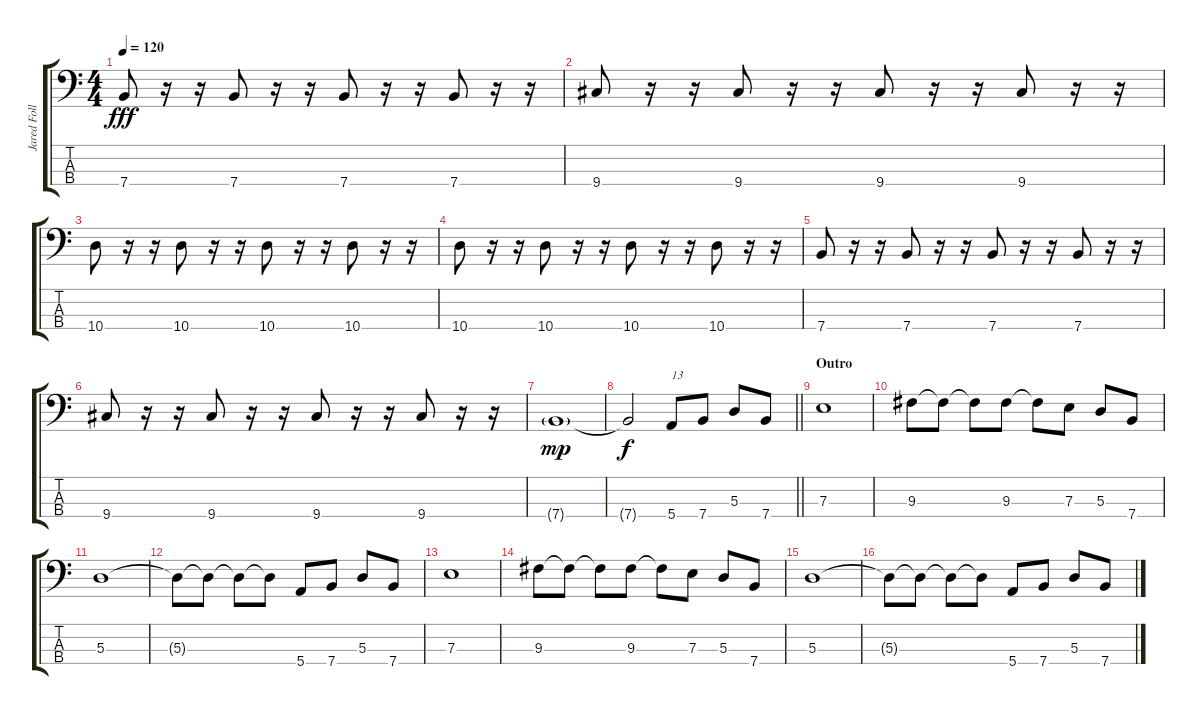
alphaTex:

\track ("Jared Followill - Bass" "Jared Foll") {instrument electricbassfinger}
\staff {score tabs}
\tuning (G2 D2 A1 E1) {hide}
\ts (4 4)
\tempo 120
\clef f4
\ks c
7.4.8{dy fff} r.16 r.16 7.4.8 r.16 r.16 7.4.8 r.16 r.16 7.4.8 r.16 r.16 |
9.4.8 r.16 r.16 9.4.8 r.16 r.16 9.4.8 r.16 r.16 9.4.8 r.16 r.16 |
10.4.8 r.16 r.16 10.4.8 r.16 r.16 10.4.8 r.16 r.16 10.4.8 r.16 r.16 |
10.4.8 r.16 r.16 10.4.8 r.16 r.16 10.4.8 r.16 r.16 10.4.8 r.16 r.16 |
7.4.8 r.16 r.16 7.4.8 r.16 r.16 7.4.8 r.16 r.16 7.4.8 r.16 r.16 |
9.4.8 r.16 r.16 9.4.8 r.16 r.16 9.4.8 r.16 r.16 9.4.8 r.16 r.16 |
7.4{g}.1{dy mp} |
\barLineRight lightlight
7.4{t}.2{dy f} 5.4.8{txt "13" volume 13} 7.4.8 5.3.8 7.4.8 |
\section ("" "Outro")
7.3.1 |
9.3.8 9.3{t}.8 9.3{t}.8 9.3.8 9.3{t}.8 7.3.8 5.3.8 7.4.8 |
5.3.1 |
5.3{t}.8 5.3{t}.8 5.3{t}.8 5.3{t}.8 5.4.8 7.4.8 5.3.8 7.4.8 |
7.3.1 |
9.3.8 9.3{t}.8 9.3{t}.8 9.3.8 9.3{t}.8 7.3.8 5.3.8 7.4.8 |
5.3.1 |
5.3{t}.8 5.3{t}.8 5.3{t}.8 5.3{t}.8 5.4.8 7.4.8 5.3.8 7.4.8
